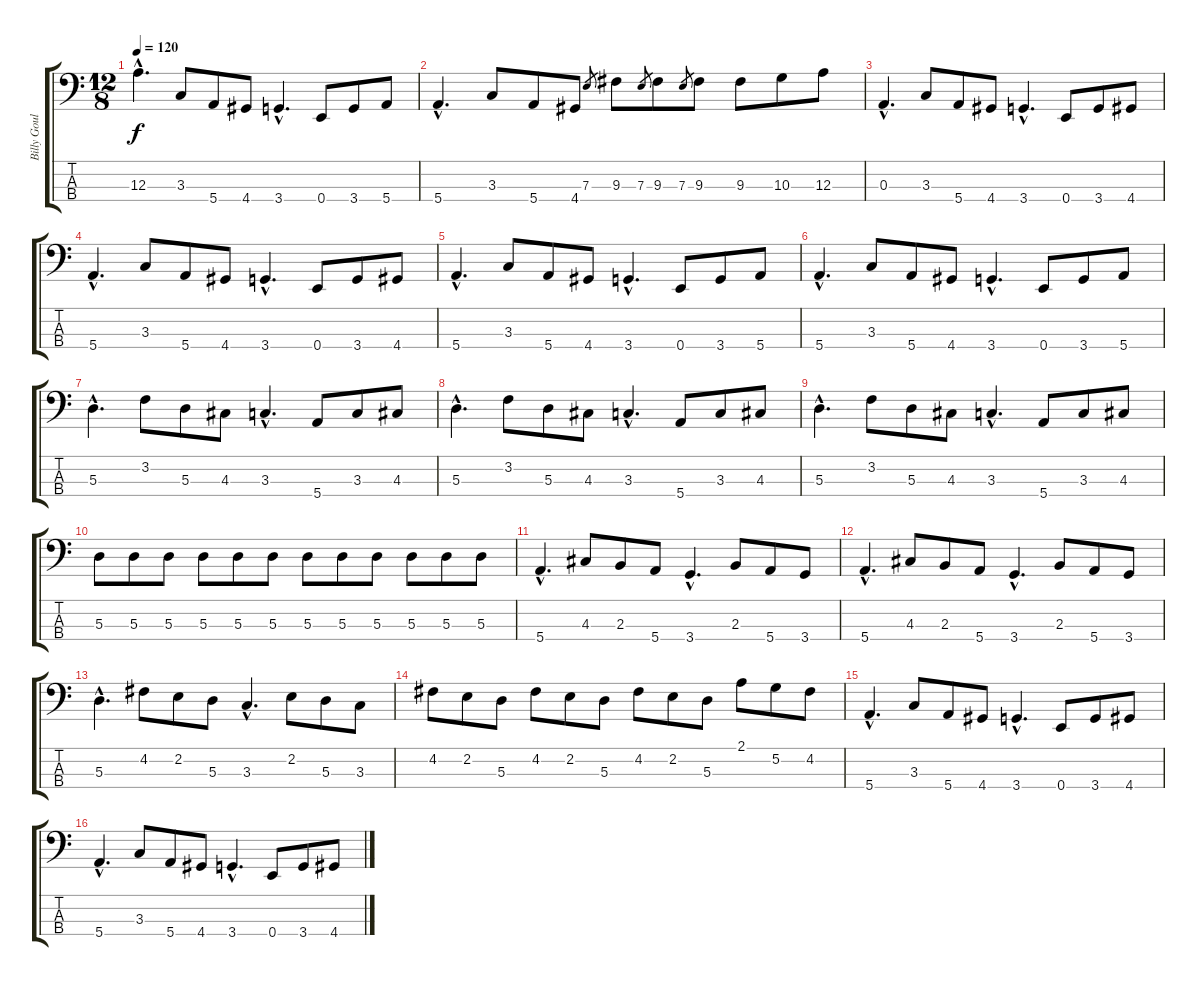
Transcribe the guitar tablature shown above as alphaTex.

\track ("Billy Gould" "Billy Goul") {instrument fretlessbass}
\staff {score tabs}
\tuning (G2 D2 A1 E1) {hide}
\ts (12 8)
\tempo 120
\clef f4
\ks c
12.3{hac t}.4{d dy f} 3.3.8 5.4.8 4.4.8 3.4{hac}.4{d} 0.4.8 3.4.8 5.4.8 |
5.4{hac}.4{d} 3.3.8 5.4.8 4.4.8 7.3.8{gr} 9.3.8 7.3.8{gr} 9.3.8 7.3.8{gr} 9.3.8 9.3.8 10.3.8 12.3.8 |
0.3{hac}.4{d} 3.3.8 5.4.8 4.4.8 3.4{hac}.4{d} 0.4.8 3.4.8 4.4.8 |
5.4{hac}.4{d} 3.3.8 5.4.8 4.4.8 3.4{hac}.4{d} 0.4.8 3.4.8 4.4.8 |
5.4{hac}.4{d} 3.3.8 5.4.8 4.4.8 3.4{hac}.4{d} 0.4.8 3.4.8 5.4.8 |
5.4{hac}.4{d} 3.3.8 5.4.8 4.4.8 3.4{hac}.4{d} 0.4.8 3.4.8 5.4.8 |
5.3{hac}.4{d} 3.2.8 5.3.8 4.3.8 3.3{hac}.4{d} 5.4.8 3.3.8 4.3.8 |
5.3{hac}.4{d} 3.2.8 5.3.8 4.3.8 3.3{hac}.4{d} 5.4.8 3.3.8 4.3.8 |
5.3{hac}.4{d} 3.2.8 5.3.8 4.3.8 3.3{hac}.4{d} 5.4.8 3.3.8 4.3.8 |
5.3.8 5.3.8 5.3.8 5.3.8 5.3.8 5.3.8 5.3.8 5.3.8 5.3.8 5.3.8 5.3.8 5.3.8 |
5.4{hac}.4{d} 4.3.8 2.3.8 5.4.8 3.4{hac}.4{d} 2.3.8 5.4.8 3.4.8 |
5.4{hac}.4{d} 4.3.8 2.3.8 5.4.8 3.4{hac}.4{d} 2.3.8 5.4.8 3.4.8 |
5.3{hac}.4{d} 4.2.8 2.2.8 5.3.8 3.3{hac}.4{d} 2.2.8 5.3.8 3.3.8 |
4.2.8 2.2.8 5.3.8 4.2.8 2.2.8 5.3.8 4.2.8 2.2.8 5.3.8 2.1.8 5.2.8 4.2.8 |
5.4{hac}.4{d} 3.3.8 5.4.8 4.4.8 3.4{hac}.4{d} 0.4.8 3.4.8 4.4.8 |
5.4{hac}.4{d} 3.3.8 5.4.8 4.4.8 3.4{hac}.4{d} 0.4.8 3.4.8 4.4.8
